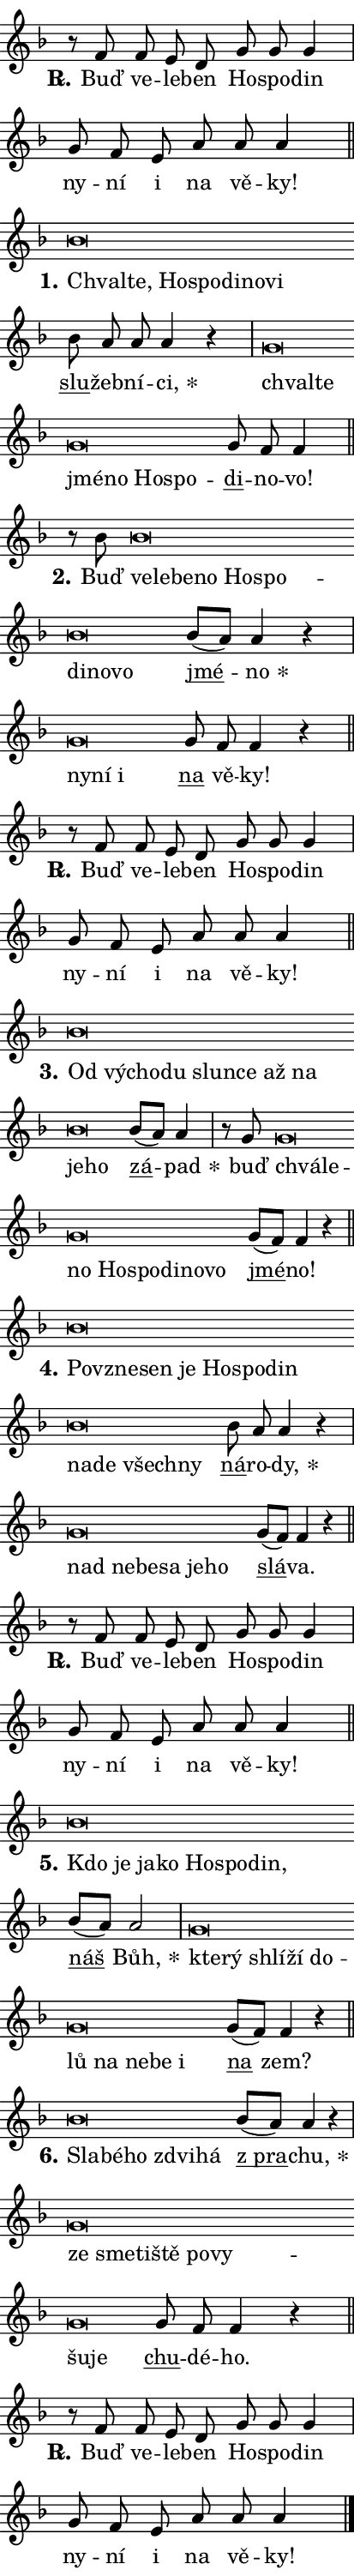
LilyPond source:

\version "2.22.1"
\header { tagline = "" }
\paper {
  indent = 0\cm
  top-margin = 0\cm
  right-margin = 0\cm
  bottom-margin = 0\cm
  left-margin = 0\cm
  paper-width = 7\cm
  page-breaking = #ly:one-page-breaking
  system-system-spacing.basic-distance = #11
  score-system-spacing.basic-distance = #11.3
  ragged-last = ##f
}


%% Author: Thomas Morley
%% https://lists.gnu.org/archive/html/lilypond-user/2020-05/msg00002.html
#(define (line-position grob)
"Returns position of @var[grob} in current system:
   @code{'start}, if at first time-step
   @code{'end}, if at last time-step
   @code{'middle} otherwise
"
  (let* ((col (ly:item-get-column grob))
         (ln (ly:grob-object col 'left-neighbor))
         (rn (ly:grob-object col 'right-neighbor))
         (col-to-check-left (if (ly:grob? ln) ln col))
         (col-to-check-right (if (ly:grob? rn) rn col))
         (break-dir-left
           (and
             (ly:grob-property col-to-check-left 'non-musical #f)
             (ly:item-break-dir col-to-check-left)))
         (break-dir-right
           (and
             (ly:grob-property col-to-check-right 'non-musical #f)
             (ly:item-break-dir col-to-check-right))))
        (cond ((eqv? 1 break-dir-left) 'start)
              ((eqv? -1 break-dir-right) 'end)
              (else 'middle))))

#(define (tranparent-at-line-position vctor)
  (lambda (grob)
  "Relying on @code{line-position} select the relevant enry from @var{vctor}.
Used to determine transparency,"
    (case (line-position grob)
      ((end) (not (vector-ref vctor 0)))
      ((middle) (not (vector-ref vctor 1)))
      ((start) (not (vector-ref vctor 2))))))

noteHeadBreakVisibility =
#(define-music-function (break-visibility)(vector?)
"Makes @code{NoteHead}s transparent relying on @var{break-visibility}"
#{
  \override NoteHead.transparent =
    #(tranparent-at-line-position break-visibility)
#})

#(define delete-ledgers-for-transparent-note-heads
  (lambda (grob)
    "Reads whether a @code{NoteHead} is transparent.
If so this @code{NoteHead} is removed from @code{'note-heads} from
@var{grob}, which is supposed to be @code{LedgerLineSpanner}.
As a result ledgers are not printed for this @code{NoteHead}"
    (let* ((nhds-array (ly:grob-object grob 'note-heads))
           (nhds-list
             (if (ly:grob-array? nhds-array)
                 (ly:grob-array->list nhds-array)
                 '()))
           ;; Relies on the transparent-property being done before
           ;; Staff.LedgerLineSpanner.after-line-breaking is executed.
           ;; This is fragile ...
           (to-keep
             (remove
               (lambda (nhd)
                 (ly:grob-property nhd 'transparent #f))
               nhds-list)))
      ;; TODO find a better method to iterate over grob-arrays, similiar
      ;; to filter/remove etc for lists
      ;; For now rebuilt from scratch
      (set! (ly:grob-object grob 'note-heads)  '())
      (for-each
        (lambda (nhd)
          (ly:pointer-group-interface::add-grob grob 'note-heads nhd))
        to-keep))))

hideNotes = {
  \noteHeadBreakVisibility #begin-of-line-visible
}
unHideNotes = {
  \noteHeadBreakVisibility #all-visible
}

% work-around for resetting accidentals
% https://lilypond.org/doc/v2.23/Documentation/notation/displaying-rhythms#unmetered-music
cadenzaMeasure = {
  \cadenzaOff
  \partial 1024 s1024
  \cadenzaOn
}

#(define-markup-command (accent layout props text) (markup?)
  "Underline accented syllable"
  (interpret-markup layout props
    #{\markup \override #'(offset . 4.3) \underline { #text }#}))

responsum = \markup \concat {
  "R" \hspace #-1.05 \path #0.1 #'((moveto 0 0.07) (lineto 0.9 0.8)) \hspace #0.05 "."
}

\layout {
    \context {
        \Staff
        \remove "Time_signature_engraver"
        \override LedgerLineSpanner.after-line-breaking = #delete-ledgers-for-transparent-note-heads
    }
    \context {
        \Voice {
            \override NoteHead.output-attributes = #'((class . "notehead"))
            \override Hairpin.height = #0.55
        }
    }
    \context {
        \Lyrics {
            \override StanzaNumber.output-attributes = #'((class . "stanzanumber"))
            \override LyricSpace.minimum-distance = #0.9
            \override LyricText.font-name = #"TeX Gyre Schola"
            \override LyricText.font-size = 1
            \override StanzaNumber.font-name = #"TeX Gyre Schola Bold"
            \override StanzaNumber.font-size = 1
        }
    }
}

% magnetic-lyrics.ily
%
%   written by
%     Jean Abou Samra <jean@abou-samra.fr>
%     Werner Lemberg <wl@gnu.org>
%
%   adapted by
%     Jiri Hon <jiri.hon@gmail.com>
%
% Version 2022-Apr-15

% https://www.mail-archive.com/lilypond-user@gnu.org/msg149350.html

#(define (Left_hyphen_pointer_engraver context)
   "Collect syllable-hyphen-syllable occurrences in lyrics and store
them in properties.  This engraver only looks to the left.  For
example, if the lyrics input is @code{foo -- bar}, it does the
following.

@itemize @bullet
@item
Set the @code{text} property of the @code{LyricHyphen} grob between
@q{foo} and @q{bar} to @code{foo}.

@item
Set the @code{left-hyphen} property of the @code{LyricText} grob with
text @q{foo} to the @code{LyricHyphen} grob between @q{foo} and
@q{bar}.
@end itemize

Use this auxiliary engraver in combination with the
@code{lyric-@/text::@/apply-@/magnetic-@/offset!} hook."
   (let ((hyphen #f)
         (text #f))
     (make-engraver
      (acknowledgers
       ((lyric-syllable-interface engraver grob source-engraver)
        (set! text grob)))
      (end-acknowledgers
       ((lyric-hyphen-interface engraver grob source-engraver)
        ;(when (not (grob::has-interface grob 'lyric-space-interface))
          (set! hyphen grob)));)
      ((stop-translation-timestep engraver)
       (when (and text hyphen)
         (ly:grob-set-object! text 'left-hyphen hyphen))
       (set! text #f)
       (set! hyphen #f)))))

#(define (lyric-text::apply-magnetic-offset! grob)
   "If the space between two syllables is less than the value in
property @code{LyricText@/.details@/.squash-threshold}, move the right
syllable to the left so that it gets concatenated with the left
syllable.

Use this function as a hook for
@code{LyricText@/.after-@/line-@/breaking} if the
@code{Left_@/hyphen_@/pointer_@/engraver} is active."
   (let ((hyphen (ly:grob-object grob 'left-hyphen #f)))
     (when hyphen
       (let ((left-text (ly:spanner-bound hyphen LEFT)))
         (when (grob::has-interface left-text 'lyric-syllable-interface)
           (let* ((common (ly:grob-common-refpoint grob left-text X))
                  (this-x-ext (ly:grob-extent grob common X))
                  (left-x-ext
                   (begin
                     ;; Trigger magnetism for left-text.
                     (ly:grob-property left-text 'after-line-breaking)
                     (ly:grob-extent left-text common X)))
                  ;; `delta` is the gap width between two syllables.
                  (delta (- (interval-start this-x-ext)
                            (interval-end left-x-ext)))
                  (details (ly:grob-property grob 'details))
                  (threshold (assoc-get 'squash-threshold details 0.2)))
             (when (< delta threshold)
               (let* (;; We have to manipulate the input text so that
                      ;; ligatures crossing syllable boundaries are not
                      ;; disabled.  For languages based on the Latin
                      ;; script this is essentially a beautification.
                      ;; However, for non-Western scripts it can be a
                      ;; necessity.
                      (lt (ly:grob-property left-text 'text))
                      (rt (ly:grob-property grob 'text))
                      (is-space (grob::has-interface hyphen 'lyric-space-interface))
                      (space (if is-space " " ""))
                      (space-markup (grob-interpret-markup grob " "))
                      (space-size (interval-length (ly:stencil-extent space-markup X)))
                      (extra-delta (if is-space space-size 0))
                      ;; Append new syllable.
                      (ltrt-space (if (and (string? lt) (string? rt))
                                (string-append lt space rt)
                                (make-concat-markup (list lt space rt))))
                      ;; Right-align `ltrt` to the right side.
                      (ltrt-space-markup (grob-interpret-markup
                               grob
                               (make-translate-markup
                                (cons (interval-length this-x-ext) 0)
                                (make-right-align-markup ltrt-space)))))
                 (begin
                   ;; Don't print `left-text`.
                   (ly:grob-set-property! left-text 'stencil #f)
                   ;; Set text and stencil (which holds all collected
                   ;; syllables so far) and shift it to the left.
                   (ly:grob-set-property! grob 'text ltrt-space)
                   (ly:grob-set-property! grob 'stencil ltrt-space-markup)
                   (ly:grob-translate-axis! grob (- (- delta extra-delta)) X))))))))))


#(define (lyric-hyphen::displace-bounds-first grob)
   ;; Make very sure this callback isn't triggered too early.
   (let ((left (ly:spanner-bound grob LEFT))
         (right (ly:spanner-bound grob RIGHT)))
     (ly:grob-property left 'after-line-breaking)
     (ly:grob-property right 'after-line-breaking)
     (ly:lyric-hyphen::print grob)))

squashThreshold = #0.4

\layout {
  \context {
    \Lyrics
    \consists #Left_hyphen_pointer_engraver
    \override LyricText.after-line-breaking =
      #lyric-text::apply-magnetic-offset!
    \override LyricHyphen.stencil = #lyric-hyphen::displace-bounds-first
    \override LyricText.details.squash-threshold = \squashThreshold
    \override LyricHyphen.minimum-distance = 0
    \override LyricHyphen.minimum-length = \squashThreshold
  }
}

squash = \override LyricText.details.squash-threshold = 9999
unSquash = \override LyricText.details.squash-threshold = \squashThreshold

left = \override LyricText.self-alignment-X = #LEFT
unLeft = \revert LyricText.self-alignment-X

starOffset = #(lambda (grob) 
                (let ((x_offset (ly:self-alignment-interface::aligned-on-x-parent grob)))
                  (if (= x_offset 0) 0 (+ x_offset 1.2))))

star = #(define-music-function (syllable)(string?)
"Append star separator at the end of a syllable"
#{
  \once \override LyricText.X-offset = #starOffset
  \lyricmode { \markup {
    #syllable
    \override #'((font-name . "TeX Gyre Schola Bold")) \hspace #0.2 \lower #0.65 \larger "*"
  } }
#})

starAccent = #(define-music-function (syllable)(string?)
"Append star separator at the end of a syllable and make accent"
#{
  \once \override LyricText.X-offset = #starOffset
  \lyricmode { \markup {
    \accent #syllable
    \override #'((font-name . "TeX Gyre Schola Bold")) \hspace #0.2 \lower #0.65 \larger "*"
  } }
#})

breath = #(define-music-function (syllable)(string?)
"Append breathing indicator at the end of a syllable"
#{
  \lyricmode { \markup { #syllable "+" } }
#})

optionalBreath = #(define-music-function (syllable)(string?)
"Append optional breathing indicator at the end of a syllable"
#{
  \lyricmode { \markup { #syllable "(+)" } }
#})


\score {
    <<
        \new Voice = "melody" { \cadenzaOn \key f \major \relative { r8 f' f e d g g g4 \cadenzaMeasure \bar "|" g8 f e a a a4 \cadenzaMeasure \bar "||" \break } }
        \new Lyrics \lyricsto "melody" { \lyricmode { \set stanza = \responsum
Buď ve -- le -- ben Ho -- spo -- din ny -- ní i na vě -- ky! } }
    >>
    \layout {}
}

\score {
    <<
        \new Voice = "melody" { \cadenzaOn \key f \major \relative { bes'\breve*1/16 \hideNotes \breve*1/16 \bar "" \breve*1/16 \bar "" \breve*1/16 \bar "" \breve*1/16 \bar "" \breve*1/16 \breve*1/16 \bar "" \unHideNotes \bar "" bes8 a a a4 r \cadenzaMeasure \bar "|" g\breve*1/16 \hideNotes \breve*1/16 \bar "" \breve*1/16 \bar "" \breve*1/16 \bar "" \breve*1/16 \breve*1/16 \bar "" \unHideNotes \bar "" g8 f f4 \cadenzaMeasure \bar "||" \break } }
        \new Lyrics \lyricsto "melody" { \lyricmode { \set stanza = "1."
\left Chval -- \squash te, Ho -- spo -- di -- no -- vi \unLeft \unSquash \markup \accent slu -- žeb -- ní -- \star ci, \left chval -- \squash te jmé -- no Ho -- spo -- \unLeft \unSquash \markup \accent di -- no -- vo! } }
    >>
    \layout {}
}

\score {
    <<
        \new Voice = "melody" { \cadenzaOn \key f \major \relative { r8 bes'8 bes\breve*1/16 \hideNotes \breve*1/16 \bar "" \breve*1/16 \bar "" \breve*1/16 \bar "" \breve*1/16 \bar "" \breve*1/16 \bar "" \breve*1/16 \bar "" \breve*1/16 \breve*1/16 \bar "" \unHideNotes \bar "" bes8[( a)] a4 r \cadenzaMeasure \bar "|" g\breve*1/16 \hideNotes \breve*1/16 \breve*1/16 \bar "" \unHideNotes \bar "" g8 f f4 r \cadenzaMeasure \bar "||" \break } }
        \new Lyrics \lyricsto "melody" { \lyricmode { \set stanza = "2."
Buď \left ve -- \squash le -- be -- no Ho -- spo -- di -- no -- vo \unLeft \unSquash \markup \accent jmé -- \star no \left ny -- \squash ní i \unLeft \unSquash \markup \accent na vě -- ky! } }
    >>
    \layout {}
}

\score {
    <<
        \new Voice = "melody" { \cadenzaOn \key f \major \relative { r8 f' f e d g g g4 \cadenzaMeasure \bar "|" g8 f e a a a4 \cadenzaMeasure \bar "||" \break } }
        \new Lyrics \lyricsto "melody" { \lyricmode { \set stanza = \responsum
Buď ve -- le -- ben Ho -- spo -- din ny -- ní i na vě -- ky! } }
    >>
    \layout {}
}

\score {
    <<
        \new Voice = "melody" { \cadenzaOn \key f \major \relative { bes'\breve*1/16 \hideNotes \breve*1/16 \bar "" \breve*1/16 \bar "" \breve*1/16 \bar "" \breve*1/16 \bar "" \breve*1/16 \bar "" \breve*1/16 \bar "" \breve*1/16 \bar "" \breve*1/16 \breve*1/16 \bar "" \unHideNotes \bar "" bes8[( a)] a4 \cadenzaMeasure \bar "|" r8 g8 g\breve*1/16 \hideNotes \breve*1/16 \bar "" \breve*1/16 \bar "" \breve*1/16 \bar "" \breve*1/16 \bar "" \breve*1/16 \bar "" \breve*1/16 \breve*1/16 \bar "" \unHideNotes \bar "" g8[( f)] f4 r \cadenzaMeasure \bar "||" \break } }
        \new Lyrics \lyricsto "melody" { \lyricmode { \set stanza = "3."
\left Od \squash vý -- cho -- du slun -- ce až na je -- ho \unLeft \unSquash \markup \accent zá -- \star pad buď \left chvá -- \squash le -- no Ho -- spo -- di -- no -- vo \unLeft \unSquash \markup \accent jmé -- no! } }
    >>
    \layout {}
}

\score {
    <<
        \new Voice = "melody" { \cadenzaOn \key f \major \relative { bes'\breve*1/16 \hideNotes \breve*1/16 \bar "" \breve*1/16 \bar "" \breve*1/16 \bar "" \breve*1/16 \bar "" \breve*1/16 \bar "" \breve*1/16 \bar "" \breve*1/16 \bar "" \breve*1/16 \bar "" \breve*1/16 \breve*1/16 \bar "" \unHideNotes \bar "" bes8 a a4 r \cadenzaMeasure \bar "|" g\breve*1/16 \hideNotes \breve*1/16 \bar "" \breve*1/16 \bar "" \breve*1/16 \bar "" \breve*1/16 \breve*1/16 \bar "" \unHideNotes \bar "" g8[( f)] f4 r \cadenzaMeasure \bar "||" \break } }
        \new Lyrics \lyricsto "melody" { \lyricmode { \set stanza = "4."
\left Po -- \squash vzne -- sen je Ho -- spo -- din na -- de všech -- ny \unLeft \unSquash \markup \accent ná -- ro -- \star dy, \left nad \squash ne -- be -- sa je -- ho \unLeft \unSquash \markup \accent slá -- va. } }
    >>
    \layout {}
}

\score {
    <<
        \new Voice = "melody" { \cadenzaOn \key f \major \relative { r8 f' f e d g g g4 \cadenzaMeasure \bar "|" g8 f e a a a4 \cadenzaMeasure \bar "||" \break } }
        \new Lyrics \lyricsto "melody" { \lyricmode { \set stanza = \responsum
Buď ve -- le -- ben Ho -- spo -- din ny -- ní i na vě -- ky! } }
    >>
    \layout {}
}

\score {
    <<
        \new Voice = "melody" { \cadenzaOn \key f \major \relative { bes'\breve*1/16 \hideNotes \breve*1/16 \bar "" \breve*1/16 \bar "" \breve*1/16 \bar "" \breve*1/16 \bar "" \breve*1/16 \breve*1/16 \bar "" \unHideNotes \bar "" bes8[( a)] a2 \cadenzaMeasure \bar "|" g\breve*1/16 \hideNotes \breve*1/16 \bar "" \breve*1/16 \bar "" \breve*1/16 \bar "" \breve*1/16 \bar "" \breve*1/16 \bar "" \breve*1/16 \bar "" \breve*1/16 \bar "" \breve*1/16 \breve*1/16 \bar "" \unHideNotes \bar "" g8[( f)] f4 r \cadenzaMeasure \bar "||" \break } }
        \new Lyrics \lyricsto "melody" { \lyricmode { \set stanza = "5."
\left Kdo \squash je ja -- ko Ho -- spo -- din, \unLeft \unSquash \markup \accent náš \star Bůh, \left kte -- \squash rý shlí -- ží do -- lů na ne -- be i \unLeft \unSquash \markup \accent na zem? } }
    >>
    \layout {}
}

\score {
    <<
        \new Voice = "melody" { \cadenzaOn \key f \major \relative { bes'\breve*1/16 \hideNotes \breve*1/16 \bar "" \breve*1/16 \bar "" \breve*1/16 \breve*1/16 \bar "" \unHideNotes \bar "" bes8[( a)] a4 r \cadenzaMeasure \bar "|" g\breve*1/16 \hideNotes \breve*1/16 \bar "" \breve*1/16 \bar "" \breve*1/16 \bar "" \breve*1/16 \bar "" \breve*1/16 \bar "" \breve*1/16 \breve*1/16 \bar "" \unHideNotes \bar "" g8 f f4 r \cadenzaMeasure \bar "||" \break } }
        \new Lyrics \lyricsto "melody" { \lyricmode { \set stanza = "6."
\left Sla -- \squash bé -- ho zdvi -- há \unLeft \unSquash \markup \accent "z pra" -- \star chu, \left ze \squash sme -- ti -- ště po -- vy -- šu -- je \unLeft \unSquash \markup \accent chu -- dé -- ho. } }
    >>
    \layout {}
}

\score {
    <<
        \new Voice = "melody" { \cadenzaOn \key f \major \relative { r8 f' f e d g g g4 \cadenzaMeasure \bar "|" g8 f e a a a4 \cadenzaMeasure \bar "||" \break } \bar "|." }
        \new Lyrics \lyricsto "melody" { \lyricmode { \set stanza = \responsum
Buď ve -- le -- ben Ho -- spo -- din ny -- ní i na vě -- ky! } }
    >>
    \layout {}
}
